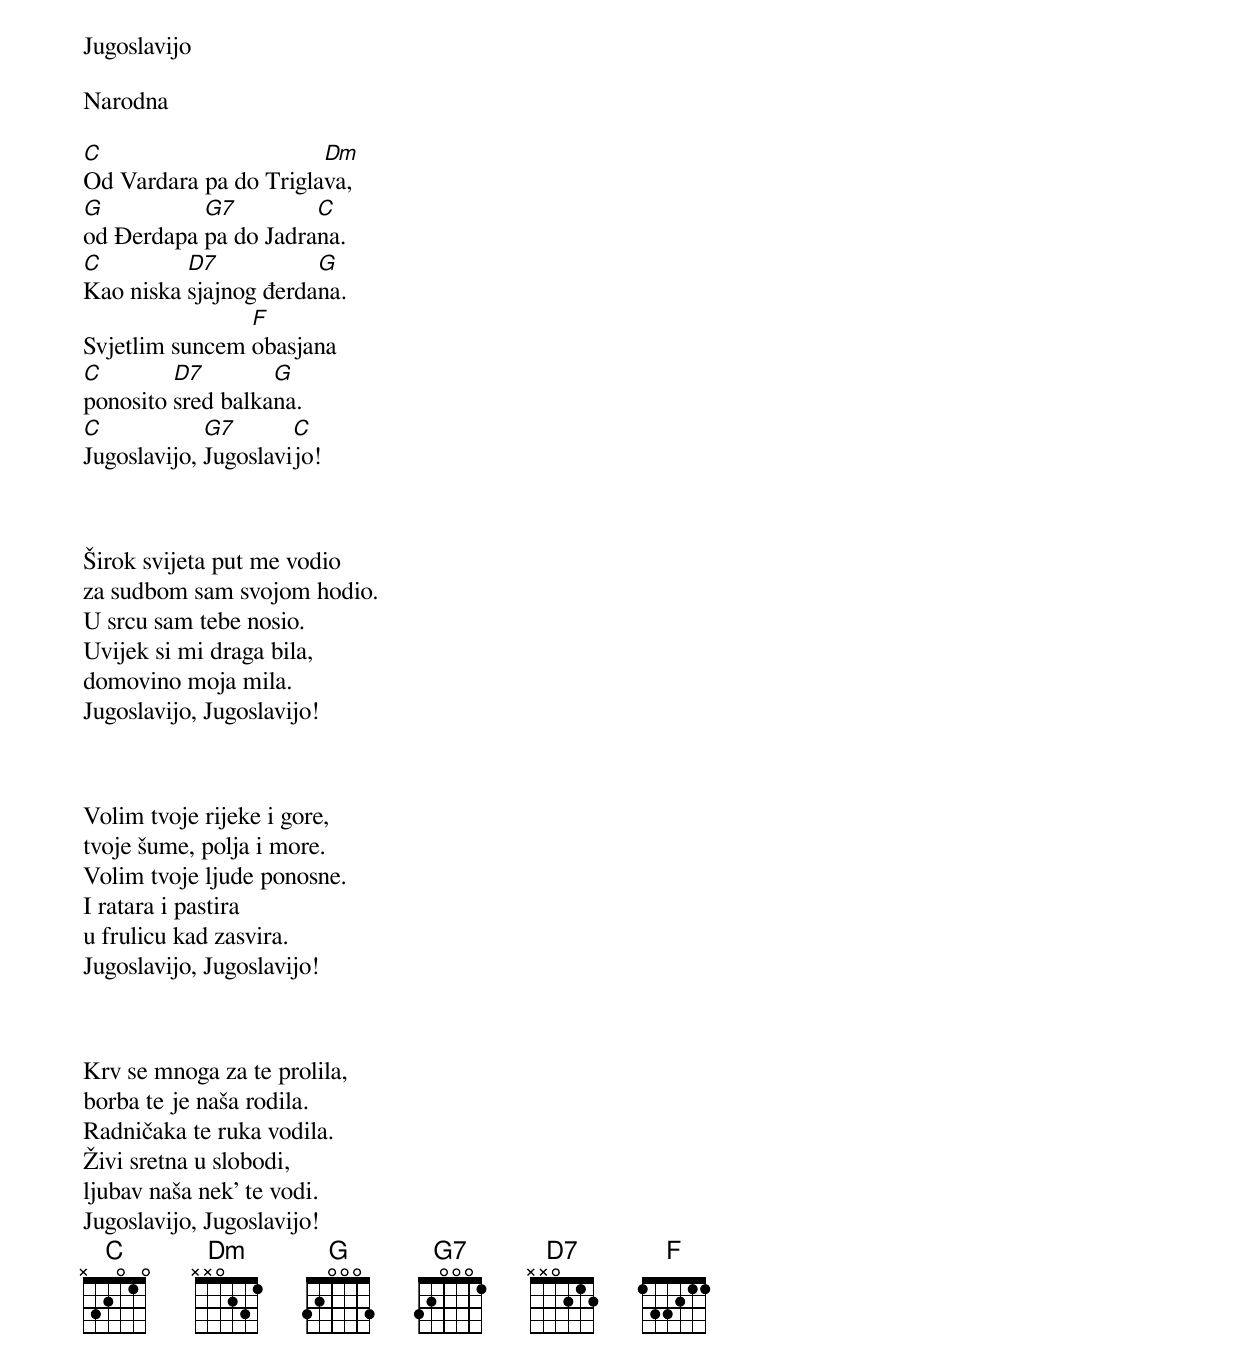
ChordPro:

Jugoslavijo

Narodna

[C]Od Vardara pa do Trigla[Dm]va,
[G]od Đerdapa [G7]pa do Jadra[C]na.
[C]Kao niska [D7]sjajnog đerda[G]na.
Svjetlim suncem [F]obasjana
[C]ponosito [D7]sred balka[G]na.
[C]Jugoslavijo, [G7]Jugoslavi[C]jo!



Širok svijeta put me vodio
za sudbom sam svojom hodio.
U srcu sam tebe nosio.
Uvijek si mi draga bila,
domovino moja mila.
Jugoslavijo, Jugoslavijo!



Volim tvoje rijeke i gore,
tvoje šume, polja i more.
Volim tvoje ljude ponosne.
I ratara i pastira
u frulicu kad zasvira.
Jugoslavijo, Jugoslavijo!



Krv se mnoga za te prolila,
borba te je naša rodila.
Radničaka te ruka vodila.
Živi sretna u slobodi,
ljubav naša nek' te vodi.
Jugoslavijo, Jugoslavijo!
